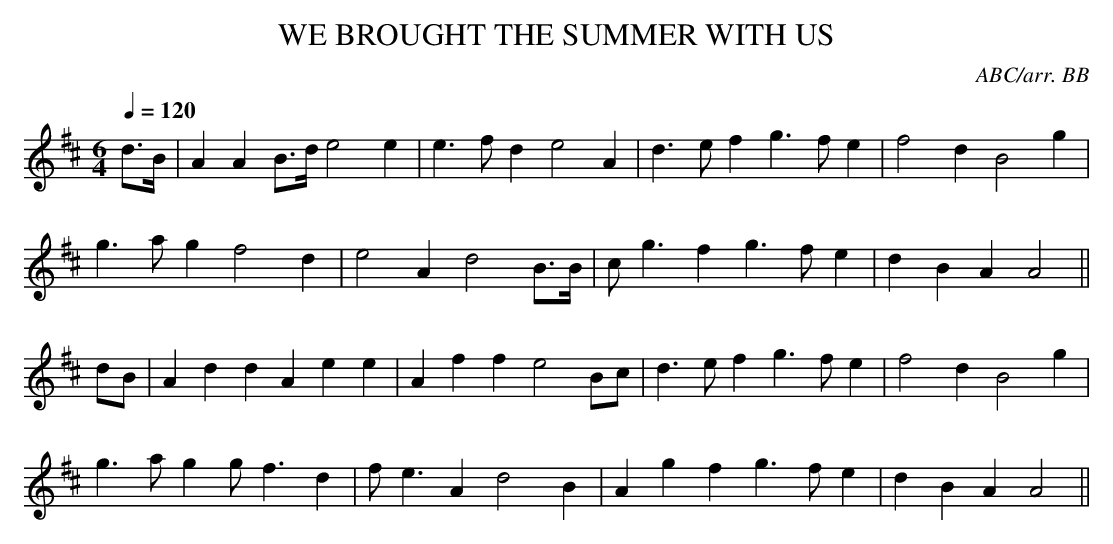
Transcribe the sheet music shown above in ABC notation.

X:1
T:WE BROUGHT THE SUMMER WITH US
C:ABC/arr. BB
Q:1/4=120
L:1/8
M:6/4
K:D
d>B|A2A2 B>d e4e2|e3f d2e4A2|d3e f2 g3f e2|f4d2 B4g2|
g3a g2f4d2|e4A2 d4B>B|cg3 f2 g3fe2|d2B2A2 A4 ||
dB|A2d2d2 A2e2e2|A2f2f2 e4Bc|d3e f2 g3fe2|f4d2 B4g2|
g3a g2g f3d2|fe3 A2d4B2|A2g2f2 g3fe2|d2B2A2 A4 ||
